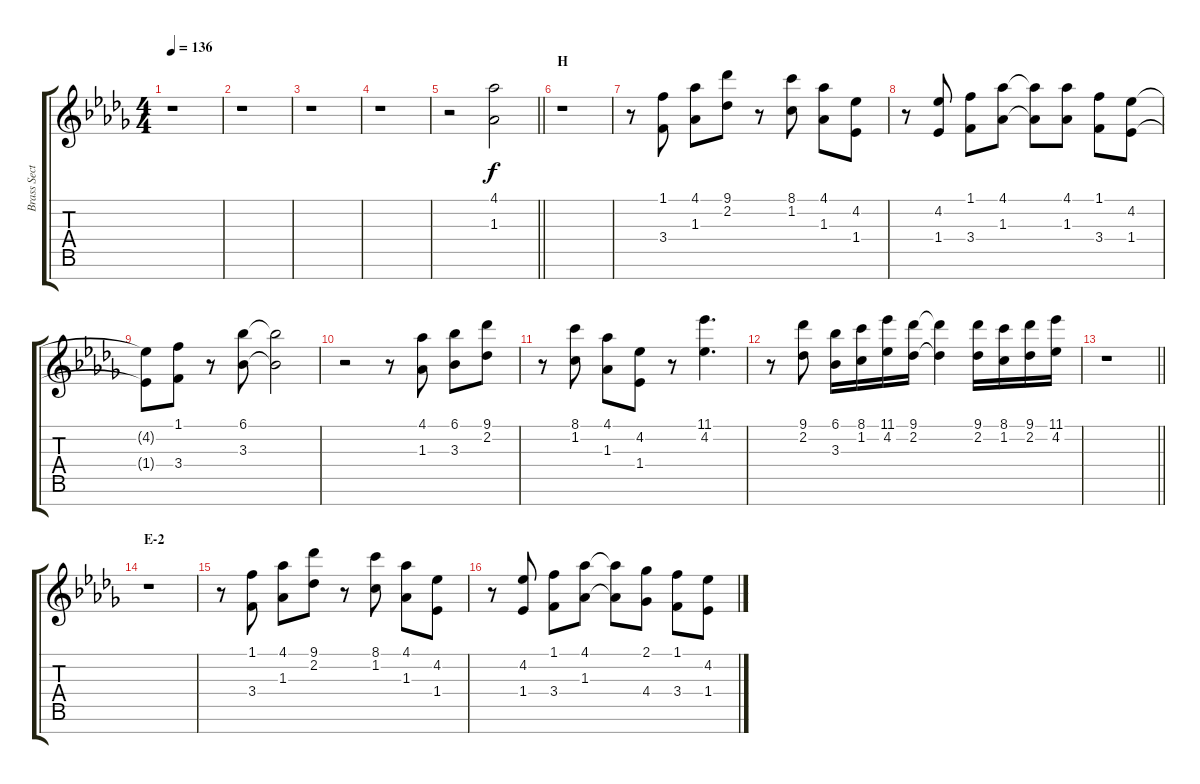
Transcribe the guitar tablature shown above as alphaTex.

\track ("Brass Section" "Brass Sect") {instrument brasssection}
\staff {score tabs}
\tuning (E5 B4 G4 D4 A3 E3 B2) {hide}
\ts (4 4)
\tempo 136
\clef g2
\ks db
r.1{dy f} |
r.1 |
r.1 |
r.1 |
\barLineRight lightlight
r.2 (4.1 1.3).2 |
\section ("" "H")
r.1 |
r.8 (1.1 3.4).8 (4.1 1.3).8 (9.1 2.2).8 r.8 (8.1 1.2).8 (4.1 1.3).8 (4.2 1.4).8 |
r.8 (4.2 1.4).8 (1.1 3.4).8 (4.1 1.3).8 (4.1{t} 1.3{t}).8 (4.1 1.3).8 (1.1 3.4).8 (4.2 1.4).8 |
(4.2{t} 1.4{t}).8 (1.1 3.4).8 r.8 (6.1 3.3).8 (6.1{t} 3.3{t}).2 |
r.2 r.8 (4.1 1.3).8 (6.1 3.3).8 (9.1 2.2).8 |
r.8 (8.1 1.2).8 (4.1 1.3).8 (4.2 1.4).8 r.8 (11.1 4.2).4{d} |
r.8 (9.1 2.2).8 (6.1 3.3).16 (8.1 1.2).16 (11.1 4.2).16 (9.1 2.2).16 (9.1{t} 2.2{t}).4 (9.1 2.2).16 (8.1 1.2).16 (9.1 2.2).16 (11.1 4.2).16 |
\barLineRight lightlight
r.1 |
\section ("" "E-2")
r.1 |
r.8 (1.1 3.4).8 (4.1 1.3).8 (9.1 2.2).8 r.8 (8.1 1.2).8 (4.1 1.3).8 (4.2 1.4).8 |
r.8 (4.2 1.4).8 (1.1 3.4).8 (4.1 1.3).8 (4.1{t} 1.3{t}).8 (2.1 4.4).8 (1.1 3.4).8 (4.2 1.4).8
